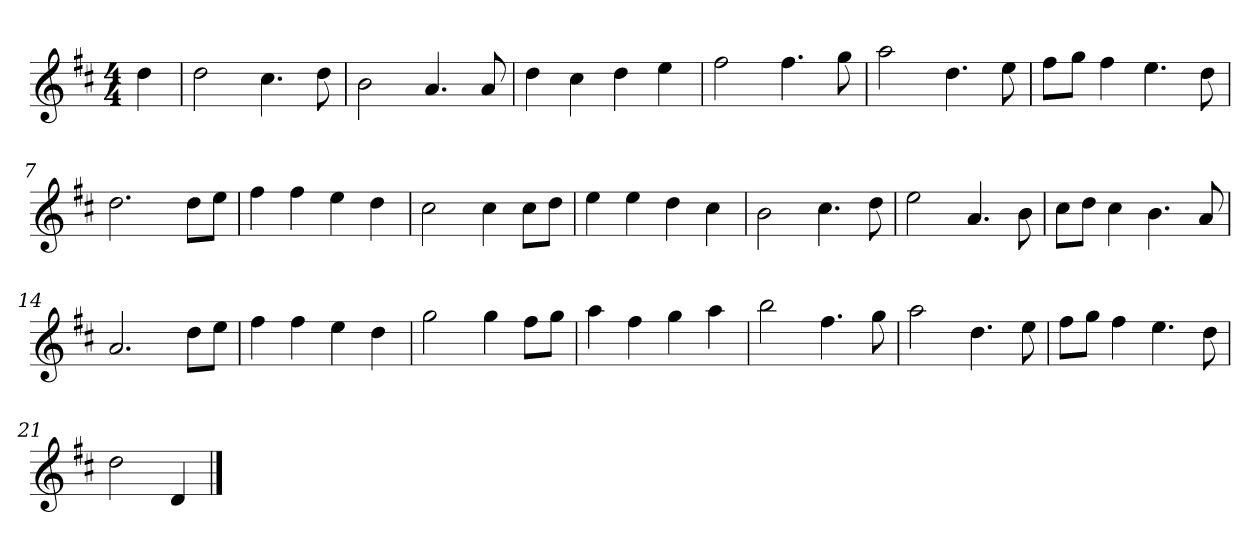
**kern
*part1
*staff1
*k[f#c#]
*M4/4
*MM120
=
4dd
=1
2dd
4.cc#
8dd
=2
2b
4.a
8a
=3
4dd
4cc#
4dd
4ee
=4
2ff#
4.ff#
8gg
=5
2aa
4.dd
8ee
=6
8ff#L
8ggJ
4ff#
4.ee
8dd
=7
2.dd
8ddL
8eeJ
=8
4ff#
4ff#
4ee
4dd
=9
2cc#
4cc#
8cc#L
8ddJ
=10
4ee
4ee
4dd
4cc#
=11
2b
4.cc#
8dd
=12
2ee
4.a
8b
=13
8cc#L
8ddJ
4cc#
4.b
8a
=14
2.a
8ddL
8eeJ
=15
4ff#
4ff#
4ee
4dd
=16
2gg
4gg
8ff#L
8ggJ
=17
4aa
4ff#
4gg
4aa
=18
2bb
4.ff#
8gg
=19
2aa
4.dd
8ee
=20
8ff#L
8ggJ
4ff#
4.ee
8dd
=21
2dd
4d
==
*-
